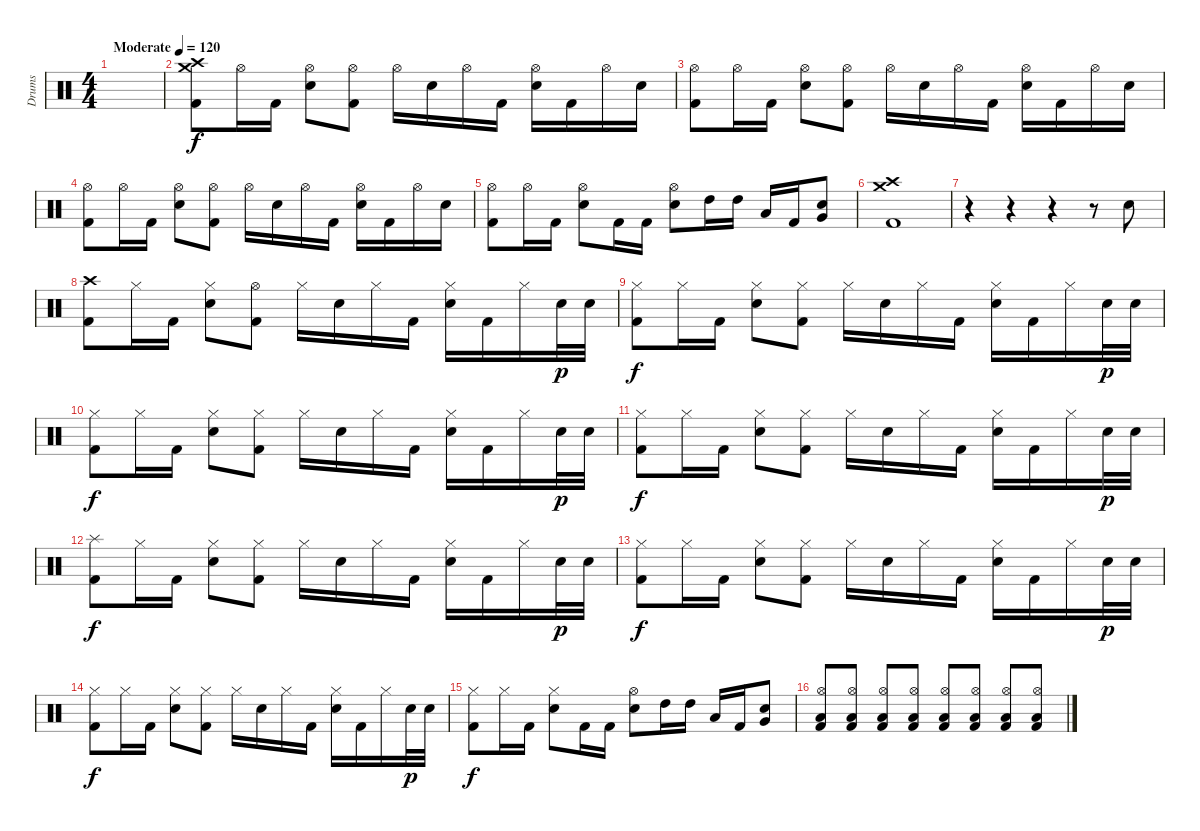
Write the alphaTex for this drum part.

\track ("Drums" "Drums") {instrument percussion}
\staff {score}
\articulation defaults
\ts (4 4)
\tempo (120 "Moderate")
\clef neutral
\ks c
|
("Crash high (hit)" "Crash medium (hit)" "Kick (hit) 2").8 "Hi-Hat (open)".16 "Kick (hit) 2".16 ("Hi-Hat (open)" "Electric Snare (hit)").8 ("Hi-Hat (open)" "Kick (hit) 2").8 "Hi-Hat (open)".16 "Electric Snare (hit)".16 "Hi-Hat (open)".16 "Kick (hit) 2".16 ("Hi-Hat (open)" "Electric Snare (hit)").16 "Kick (hit) 2".16 "Hi-Hat (open)".16 "Electric Snare (hit)".16 |
("Hi-Hat (open)" "Kick (hit) 2").8 "Hi-Hat (open)".16 "Kick (hit) 2".16 ("Hi-Hat (open)" "Electric Snare (hit)").8 ("Hi-Hat (open)" "Kick (hit) 2").8 "Hi-Hat (open)".16 "Electric Snare (hit)".16 "Hi-Hat (open)".16 "Kick (hit) 2".16 ("Hi-Hat (open)" "Electric Snare (hit)").16 "Kick (hit) 2".16 "Hi-Hat (open)".16 "Electric Snare (hit)".16 |
("Hi-Hat (open)" "Kick (hit) 2").8 "Hi-Hat (open)".16 "Kick (hit) 2".16 ("Hi-Hat (open)" "Electric Snare (hit)").8 ("Hi-Hat (open)" "Kick (hit) 2").8 "Hi-Hat (open)".16 "Electric Snare (hit)".16 "Hi-Hat (open)".16 "Kick (hit) 2".16 ("Hi-Hat (open)" "Electric Snare (hit)").16 "Kick (hit) 2".16 "Hi-Hat (open)".16 "Electric Snare (hit)".16 |
("Hi-Hat (open)" "Kick (hit) 2").8 "Hi-Hat (open)".16 "Kick (hit) 2".16 ("Hi-Hat (open)" "Electric Snare (hit)").8 "Kick (hit) 2".16 "Kick (hit) 2".16 ("Hi-Hat (open)" "Electric Snare (hit)").8 "High Tom (hit)".16 "High Tom (hit)".16 "Low Tom (hit)".16 "Kick (hit) 2".16 ("Electric Snare (hit)" "Very Low Tom (hit)").8 |
("Crash high (hit)" "Crash medium (hit)" "Kick (hit) 2").1 |
r.4 r.4 r.4 r.8 "Electric Snare (hit)".8 |
("Crash high (hit)" "Kick (hit) 2").8 "Hi-Hat (closed)".16 "Kick (hit) 2".16 ("Hi-Hat (closed)" "Electric Snare (hit)").8 ("Hi-Hat (open)" "Kick (hit) 2").8 "Hi-Hat (closed)".16 "Electric Snare (hit)".16 "Hi-Hat (closed)".16 "Kick (hit) 2".16 ("Hi-Hat (closed)" "Electric Snare (hit)").16 "Kick (hit) 2".16 "Hi-Hat (closed)".16 "Electric Snare (hit)".32{dy p} "Electric Snare (hit)".32 |
("Hi-Hat (closed)" "Kick (hit) 2").8{dy f} "Hi-Hat (closed)".16 "Kick (hit) 2".16 ("Hi-Hat (closed)" "Electric Snare (hit)").8 ("Hi-Hat (closed)" "Kick (hit) 2").8 "Hi-Hat (closed)".16 "Electric Snare (hit)".16 "Hi-Hat (closed)".16 "Kick (hit) 2".16 ("Hi-Hat (closed)" "Electric Snare (hit)").16 "Kick (hit) 2".16 "Hi-Hat (closed)".16 "Electric Snare (hit)".32{dy p} "Electric Snare (hit)".32 |
("Hi-Hat (closed)" "Kick (hit) 2").8{dy f} "Hi-Hat (closed)".16 "Kick (hit) 2".16 ("Hi-Hat (closed)" "Electric Snare (hit)").8 ("Hi-Hat (closed)" "Kick (hit) 2").8 "Hi-Hat (closed)".16 "Electric Snare (hit)".16 "Hi-Hat (closed)".16 "Kick (hit) 2".16 ("Hi-Hat (closed)" "Electric Snare (hit)").16 "Kick (hit) 2".16 "Hi-Hat (closed)".16 "Electric Snare (hit)".32{dy p} "Electric Snare (hit)".32 |
("Hi-Hat (closed)" "Kick (hit) 2").8{dy f} "Hi-Hat (closed)".16 "Kick (hit) 2".16 ("Hi-Hat (closed)" "Electric Snare (hit)").8 ("Hi-Hat (closed)" "Kick (hit) 2").8 "Hi-Hat (closed)".16 "Electric Snare (hit)".16 "Hi-Hat (closed)".16 "Kick (hit) 2".16 ("Hi-Hat (closed)" "Electric Snare (hit)").16 "Kick (hit) 2".16 "Hi-Hat (closed)".16 "Electric Snare (hit)".32{dy p} "Electric Snare (hit)".32 |
("Splash (hit)" "Kick (hit) 2").8{dy f} "Hi-Hat (closed)".16 "Kick (hit) 2".16 ("Hi-Hat (closed)" "Electric Snare (hit)").8 ("Hi-Hat (closed)" "Kick (hit) 2").8 "Hi-Hat (closed)".16 "Electric Snare (hit)".16 "Hi-Hat (closed)".16 "Kick (hit) 2".16 ("Hi-Hat (closed)" "Electric Snare (hit)").16 "Kick (hit) 2".16 "Hi-Hat (closed)".16 "Electric Snare (hit)".32{dy p} "Electric Snare (hit)".32 |
("Hi-Hat (closed)" "Kick (hit) 2").8{dy f} "Hi-Hat (closed)".16 "Kick (hit) 2".16 ("Hi-Hat (closed)" "Electric Snare (hit)").8 ("Hi-Hat (closed)" "Kick (hit) 2").8 "Hi-Hat (closed)".16 "Electric Snare (hit)".16 "Hi-Hat (closed)".16 "Kick (hit) 2".16 ("Hi-Hat (closed)" "Electric Snare (hit)").16 "Kick (hit) 2".16 "Hi-Hat (closed)".16 "Electric Snare (hit)".32{dy p} "Electric Snare (hit)".32 |
("Hi-Hat (closed)" "Kick (hit) 2").8{dy f} "Hi-Hat (closed)".16 "Kick (hit) 2".16 ("Hi-Hat (closed)" "Electric Snare (hit)").8 ("Hi-Hat (closed)" "Kick (hit) 2").8 "Hi-Hat (closed)".16 "Electric Snare (hit)".16 "Hi-Hat (closed)".16 "Kick (hit) 2".16 ("Hi-Hat (closed)" "Electric Snare (hit)").16 "Kick (hit) 2".16 "Hi-Hat (closed)".16 "Electric Snare (hit)".32{dy p} "Electric Snare (hit)".32 |
("Hi-Hat (closed)" "Kick (hit) 2").8{dy f} "Hi-Hat (closed)".16 "Kick (hit) 2".16 ("Hi-Hat (closed)" "Electric Snare (hit)").8 "Kick (hit) 2".16 "Kick (hit) 2".16 ("Hi-Hat (open)" "Electric Snare (hit)").8 "High Tom (hit)".16 "High Tom (hit)".16 "Low Tom (hit)".16 "Kick (hit) 2".16 ("Electric Snare (hit)" "Very Low Tom (hit)").8 |
("Hi-Hat (open)" "Low Floor Tom (hit)" "Kick (hit) 2").8{volume 7} ("Hi-Hat (open)" "Low Floor Tom (hit)" "Kick (hit) 2").8{volume 13} ("Hi-Hat (open)" "Low Floor Tom (hit)" "Kick (hit) 2").8 ("Hi-Hat (open)" "Low Floor Tom (hit)" "Kick (hit) 2").8 ("Hi-Hat (open)" "Low Floor Tom (hit)" "Kick (hit) 2").8 ("Hi-Hat (open)" "Low Floor Tom (hit)" "Kick (hit) 2").8 ("Hi-Hat (open)" "Low Floor Tom (hit)" "Kick (hit) 2").8 ("Hi-Hat (open)" "Low Floor Tom (hit)" "Kick (hit) 2").8
